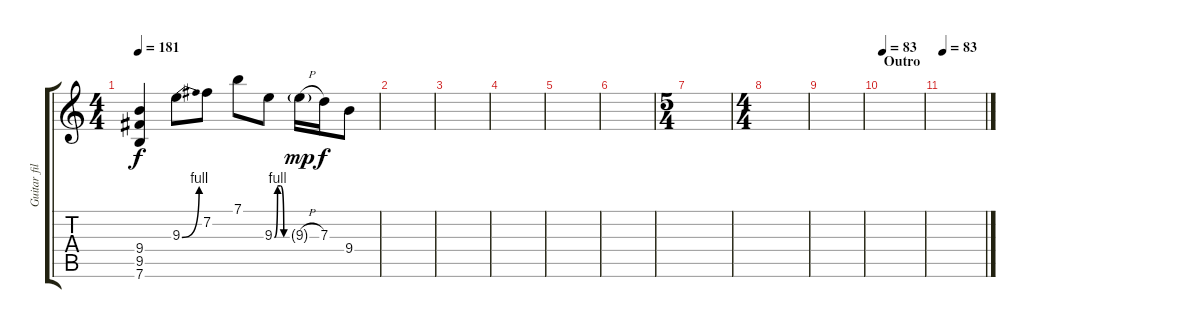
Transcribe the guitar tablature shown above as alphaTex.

\track ("Guitar fills" "Guitar fil") {instrument distortionguitar}
\staff {score tabs}
\tuning (E4 B3 G3 D3 A2 E2) {hide}
\ts (4 4)
\tempo 181
\clef g2
\ks c
(9.4 9.5 7.6).4{dy f} 9.3{be (bend 0 0 60 4)}.8 7.2.8 7.1.8 9.3{be (custom 0 0 15 4 30 4 45 0 60 0)}.8 9.3{h g}.16{dy mp} 7.3.16{dy f} 9.4.8 |
|
|
|
|
|
\ts (5 4)
|
\ts (4 4)
|
|
\section ("" "Outro")
\tempo 83
|
\tempo 83
